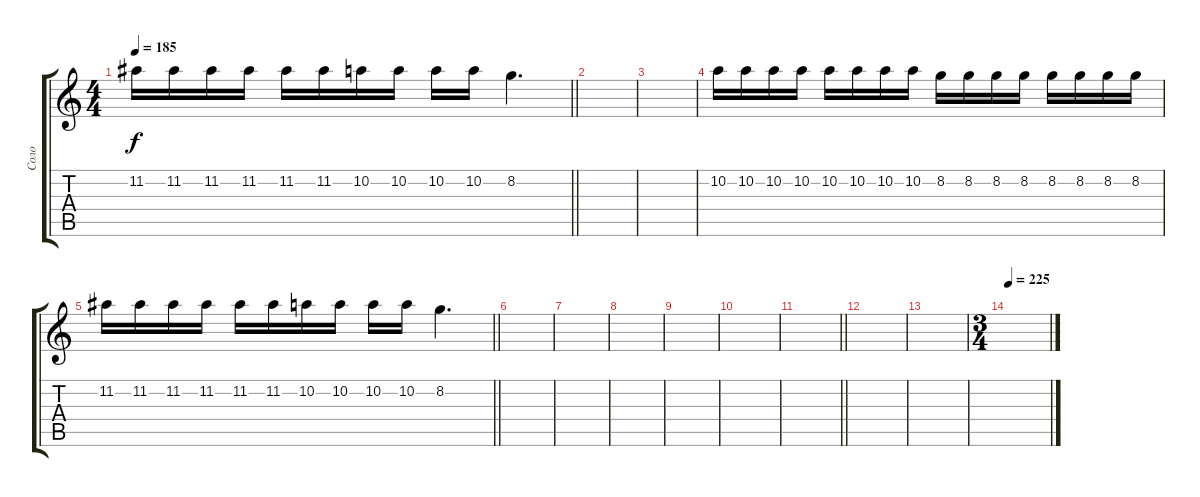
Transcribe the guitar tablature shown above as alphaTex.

\track ("Соло" "Соло") {instrument electricguitarclean}
\staff {score tabs}
\tuning (E4 B3 G3 D3 A2 E2) {hide}
\ts (4 4)
\tempo 185
\clef g2
\barLineRight lightlight
\ks c
11.2.16{dy f} 11.2.16 11.2.16 11.2.16 11.2.16 11.2.16 10.2.16 10.2.16 10.2.16 10.2.16 8.2.4{d} |
|
|
10.2.16 10.2.16 10.2.16 10.2.16 10.2.16 10.2.16 10.2.16 10.2.16 8.2.16 8.2.16 8.2.16 8.2.16 8.2.16 8.2.16 8.2.16 8.2.16 |
\barLineRight lightlight
11.2.16 11.2.16 11.2.16 11.2.16 11.2.16 11.2.16 10.2.16 10.2.16 10.2.16 10.2.16 8.2.4{d} |
\section ("" " ")
|
|
|
|
|
\barLineRight lightlight
|
\section ("" " ")
|
|
\ts (3 4)
\tempo 225
